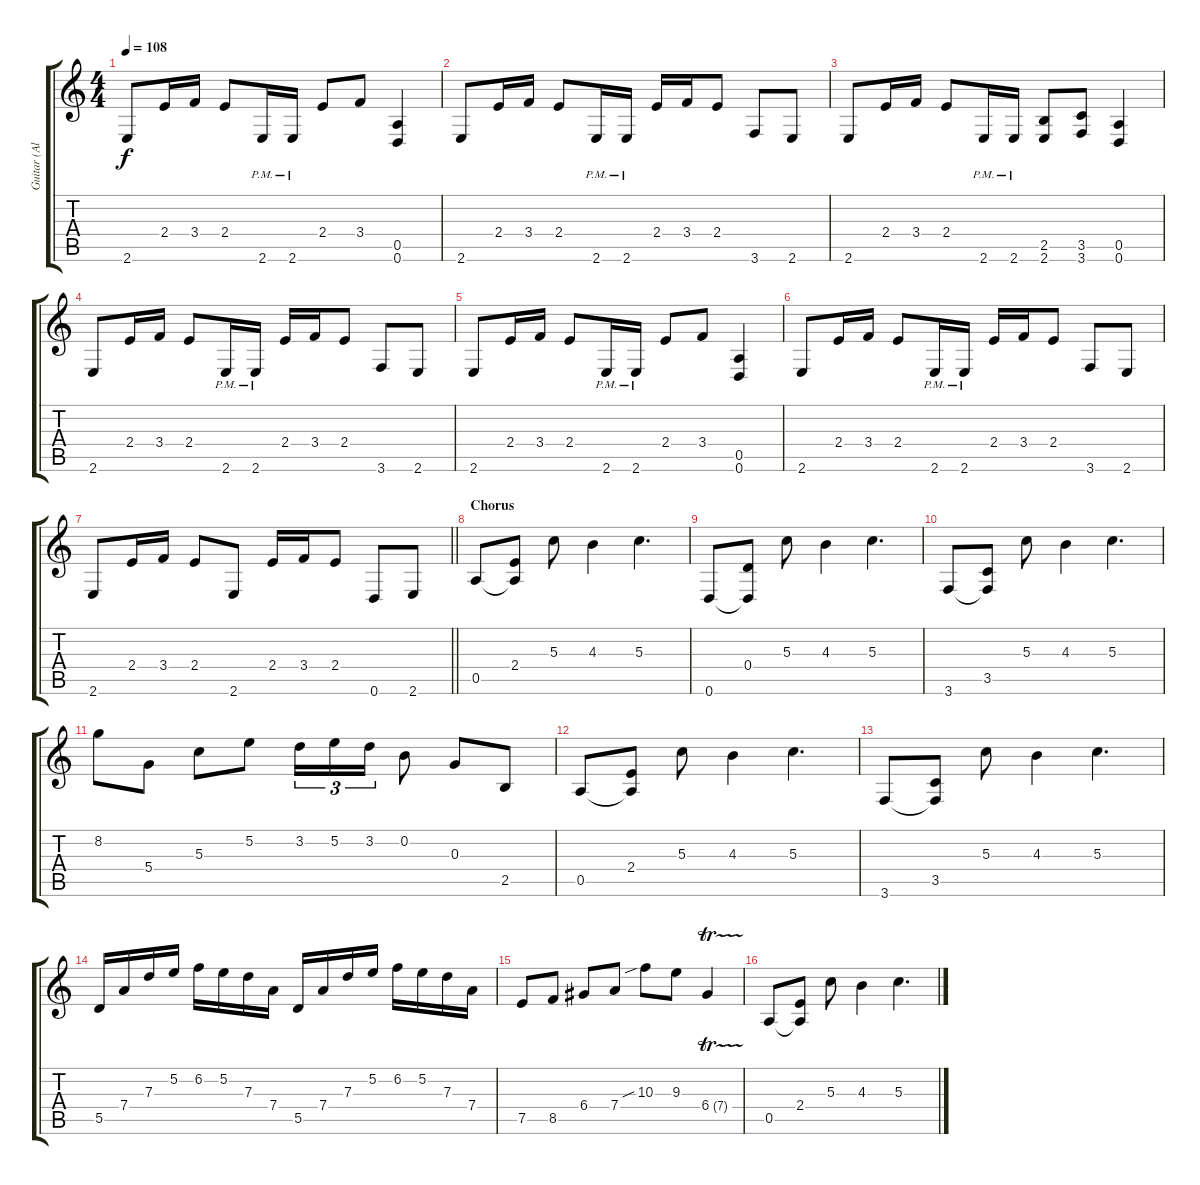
\track ("Guitar (Alternate tuning : Drop D)" "Guitar (Al") {instrument electricguitarjazz}
\staff {score tabs}
\tuning (E4 B3 G3 D3 A2 D2) {hide}
\ts (4 4)
\tempo 108
\clef g2
\ks c
2.6.8{dy f} 2.4.16 3.4.16 2.4.8 2.6{pm}.16 2.6{pm}.16 2.4.8 3.4.8 (0.5 0.6).4 |
2.6.8 2.4.16 3.4.16 2.4.8 2.6{pm}.16 2.6{pm}.16 2.4.16 3.4.16 2.4.8 3.6.8 2.6.8 |
2.6.8 2.4.16 3.4.16 2.4.8 2.6{pm}.16 2.6{pm}.16 (2.5 2.6).8 (3.5 3.6).8 (0.5 0.6).4 |
2.6.8 2.4.16 3.4.16 2.4.8 2.6{pm}.16 2.6{pm}.16 2.4.16 3.4.16 2.4.8 3.6.8 2.6.8 |
2.6.8 2.4.16 3.4.16 2.4.8 2.6{pm}.16 2.6{pm}.16 2.4.8 3.4.8 (0.5 0.6).4 |
2.6.8 2.4.16 3.4.16 2.4.8 2.6{pm}.16 2.6{pm}.16 2.4.16 3.4.16 2.4.8 3.6.8 2.6.8 |
\barLineRight lightlight
2.6.8 2.4.16 3.4.16 2.4.8 2.6.8 2.4.16 3.4.16 2.4.8 0.6.8 2.6.8 |
\section ("" "Chorus")
0.5.8{balance 0} (2.4 0.5{t}).8 5.3.8 4.3.4 5.3.4{d} |
0.6.8 (0.4 0.6{t}).8 5.3.8 4.3.4 5.3.4{d} |
3.6.8 (3.5 3.6{t}).8 5.3.8 4.3.4 5.3.4{d} |
8.2.8 5.4.8 5.3.8 5.2.8 3.2.16{tu (3 2)} 5.2.16{tu (3 2)} 3.2.16{tu (3 2)} 0.2.8 0.3.8 2.5.8 |
0.5.8 (2.4 0.5{t}).8 5.3.8 4.3.4 5.3.4{d} |
3.6.8 (3.5 3.6{t}).8 5.3.8 4.3.4 5.3.4{d} |
5.5.16 7.4.16 7.3.16 5.2.16 6.2.16 5.2.16 7.3.16 7.4.16 5.5.16 7.4.16 7.3.16 5.2.16 6.2.16 5.2.16 7.3.16 7.4.16 |
7.5.8 8.5.8 6.4.8 7.4.8 10.3{sib}.8 9.3.8 6.4{tr (7 32)}.4 |
0.5.8 (2.4 0.5{t}).8 5.3.8 4.3.4 5.3.4{d}
